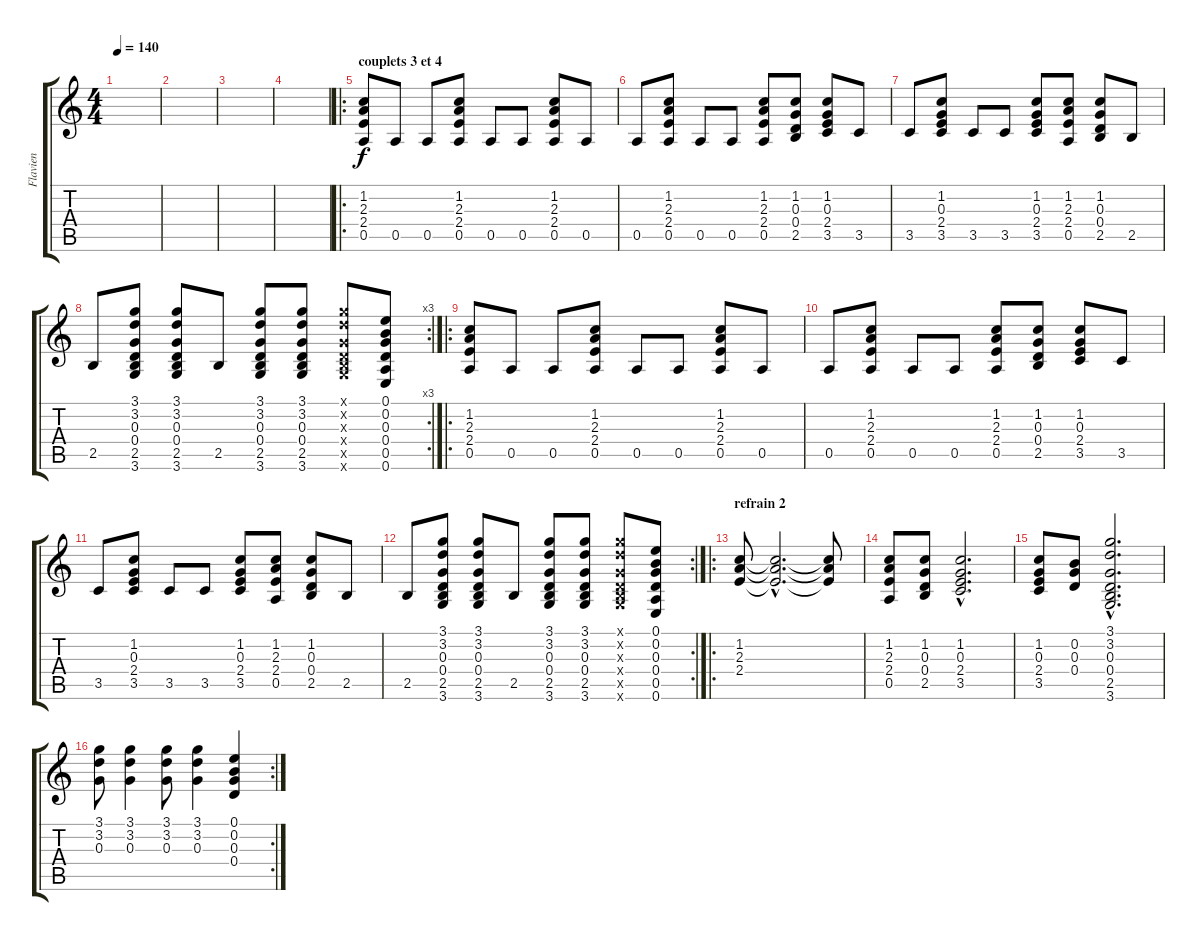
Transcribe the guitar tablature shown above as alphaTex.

\track ("Flavien" "Flavien") {instrument overdrivenguitar}
\staff {score tabs}
\tuning (E4 B3 G3 D3 A2 E2) {hide}
\ts (4 4)
\tempo 140
\clef g2
\ks c
|
|
|
|
\ro
\section ("" "couplets 3 et 4")
(1.2 2.3 2.4 0.5).8 0.5.8 0.5.8 (1.2 2.3 2.4 0.5).8 0.5.8 0.5.8 (1.2 2.3 2.4 0.5).8 0.5.8 |
0.5.8 (1.2 2.3 2.4 0.5).8 0.5.8 0.5.8 (1.2 2.3 2.4 0.5).8 (1.2 0.3 0.4 2.5).8 (1.2 0.3 2.4 3.5).8 3.5.8 |
3.5.8 (1.2 0.3 2.4 3.5).8 3.5.8 3.5.8 (1.2 0.3 2.4 3.5).8 (1.2 2.3 2.4 0.5).8 (1.2 0.3 0.4 2.5).8 2.5.8 |
\rc 3
2.5.8 (3.1 3.2 0.3 0.4 2.5 3.6).8 (3.1 3.2 0.3 0.4 2.5 3.6).8 2.5.8 (3.1 3.2 0.3 0.4 2.5 3.6).8 (3.1 3.2 0.3 0.4 2.5 3.6).8 (3.1{x} 3.2{x} 0.3{x} 0.4{x} 2.5{x} 3.6{x}).8 (0.1 0.2 0.3 0.4 0.5 0.6).8 |
\ro
(1.2 2.3 2.4 0.5).8 0.5.8 0.5.8 (1.2 2.3 2.4 0.5).8 0.5.8 0.5.8 (1.2 2.3 2.4 0.5).8 0.5.8 |
0.5.8 (1.2 2.3 2.4 0.5).8 0.5.8 0.5.8 (1.2 2.3 2.4 0.5).8 (1.2 0.3 0.4 2.5).8 (1.2 0.3 2.4 3.5).8 3.5.8 |
3.5.8 (1.2 0.3 2.4 3.5).8 3.5.8 3.5.8 (1.2 0.3 2.4 3.5).8 (1.2 2.3 2.4 0.5).8 (1.2 0.3 0.4 2.5).8 2.5.8 |
\rc 2
2.5.8 (3.1 3.2 0.3 0.4 2.5 3.6).8 (3.1 3.2 0.3 0.4 2.5 3.6).8 2.5.8 (3.1 3.2 0.3 0.4 2.5 3.6).8 (3.1 3.2 0.3 0.4 2.5 3.6).8 (3.1{x} 3.2{x} 0.3{x} 0.4{x} 2.5{x} 3.6{x}).8 (0.1 0.2 0.3 0.4 0.5 0.6).8 |
\ro
\section ("" "refrain 2")
(1.2 2.3 2.4).8 (1.2{hac t} 2.3{hac t} 2.4{hac t}).2{d} (1.2{t} 2.3{t} 2.4{t}).8 |
(1.2 2.3 2.4 0.5).8 (1.2 0.3 0.4 2.5).8 (1.2{hac} 0.3{hac} 2.4{hac} 3.5{hac}).2{d} |
(1.2 0.3 2.4 3.5).8 (0.2 0.3 0.4).8 (3.1{hac} 3.2{hac} 0.3{hac} 0.4{hac} 2.5{hac} 3.6{hac}).2{d} |
\rc 2
(3.1 3.2 0.3).8 (3.1 3.2 0.3).4 (3.1 3.2 0.3).8 (3.1 3.2 0.3).4 (0.1 0.2 0.3 0.4).4
